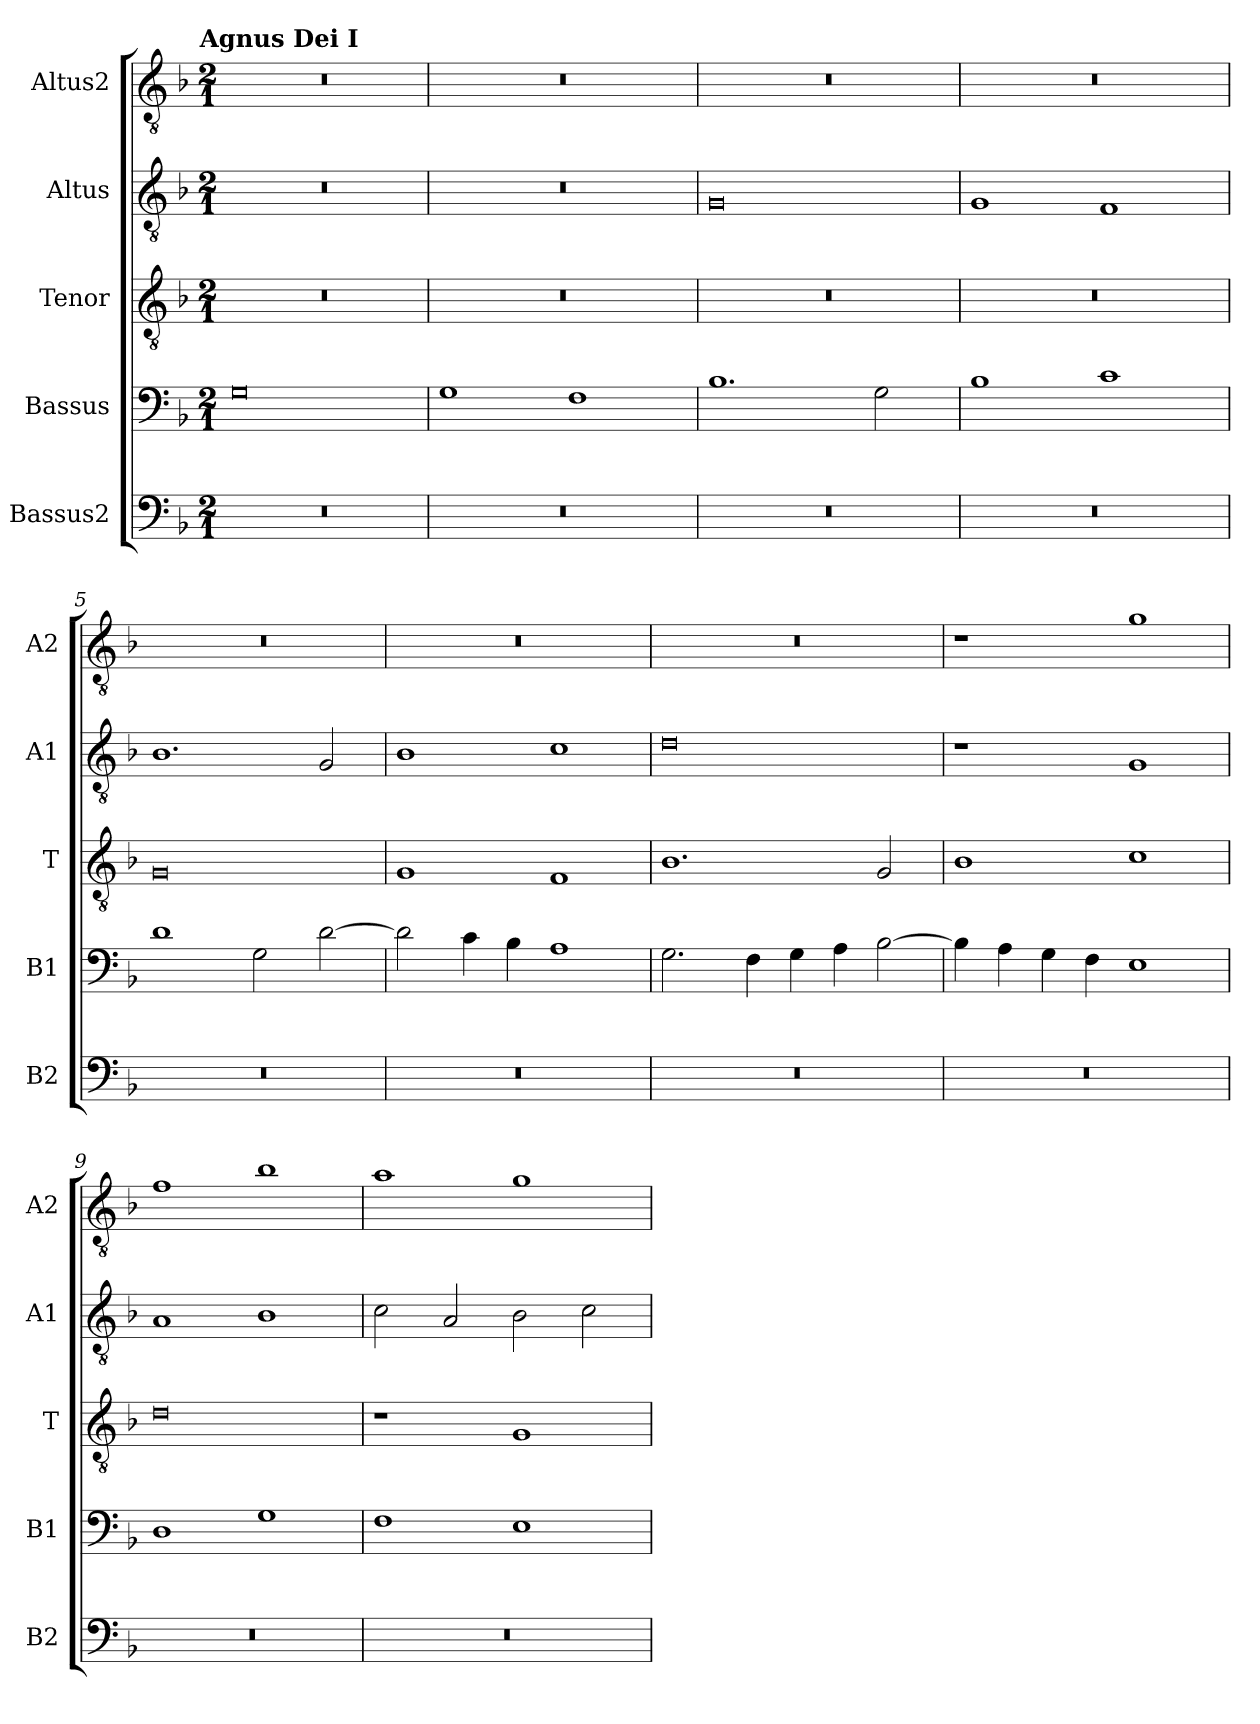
**kern	**kern	**kern	**kern	**kern
*part5	*part4	*part3	*part2	*part1
*staff5	*staff4	*staff3	*staff2	*staff1
*I"Bassus2	*I"Bassus	*I"Tenor	*I"Altus	*I"Altus2
*I'B2	*I'B1	*I'T	*I'A1	*I'A2
*clefF4	*clefF4	*clefGv2	*clefGv2	*clefGv2
*k[b-]	*k[b-]	*k[b-]	*k[b-]	*k[b-]
!!LO:TX:omd:t=Agnus Dei I
*M2/1	*M2/1	*M2/1	*M2/1	*M2/1
=1	=1	=1	=1	=1
0r	0G	0r	0r	0r
=2	=2	=2	=2	=2
0r	1G	0r	0r	0r
.	1F	.	.	.
=3	=3	=3	=3	=3
0r	1.B-	0r	0G	0r
.	2G\	.	.	.
=4	=4	=4	=4	=4
0r	1B-	0r	1G	0r
.	1c	.	1F	.
=5	=5	=5	=5	=5
0r	1d	0G	1.B-	0r
.	2G\	.	.	.
.	[2d\	.	2G/	.
=6	=6	=6	=6	=6
0r	2d\]	1G	1B-	0r
.	4c\	.	.	.
.	4B-\	.	.	.
.	1A	1F	1c	.
=7	=7	=7	=7	=7
0r	2.G\	1.B-	0d	0r
.	4F\	.	.	.
.	4G\	.	.	.
.	4A\	.	.	.
.	[2B-\	2G/	.	.
=8	=8	=8	=8	=8
0r	4B-\]	1B-	1r	1r
.	4A\	.	.	.
.	4G\	.	.	.
.	4F\	.	.	.
.	1E	1c	1G	1g
=9	=9	=9	=9	=9
0r	1D	0d	1A	1f
.	1G	.	1B-	1b-
=10	=10	=10	=10	=10
0r	1F	1r	2c\	1a
.	.	.	2A/	.
.	1E	1G	2B-\	1g
.	.	.	2c\	.
=	=	=	=	=
*-	*-	*-	*-	*-
